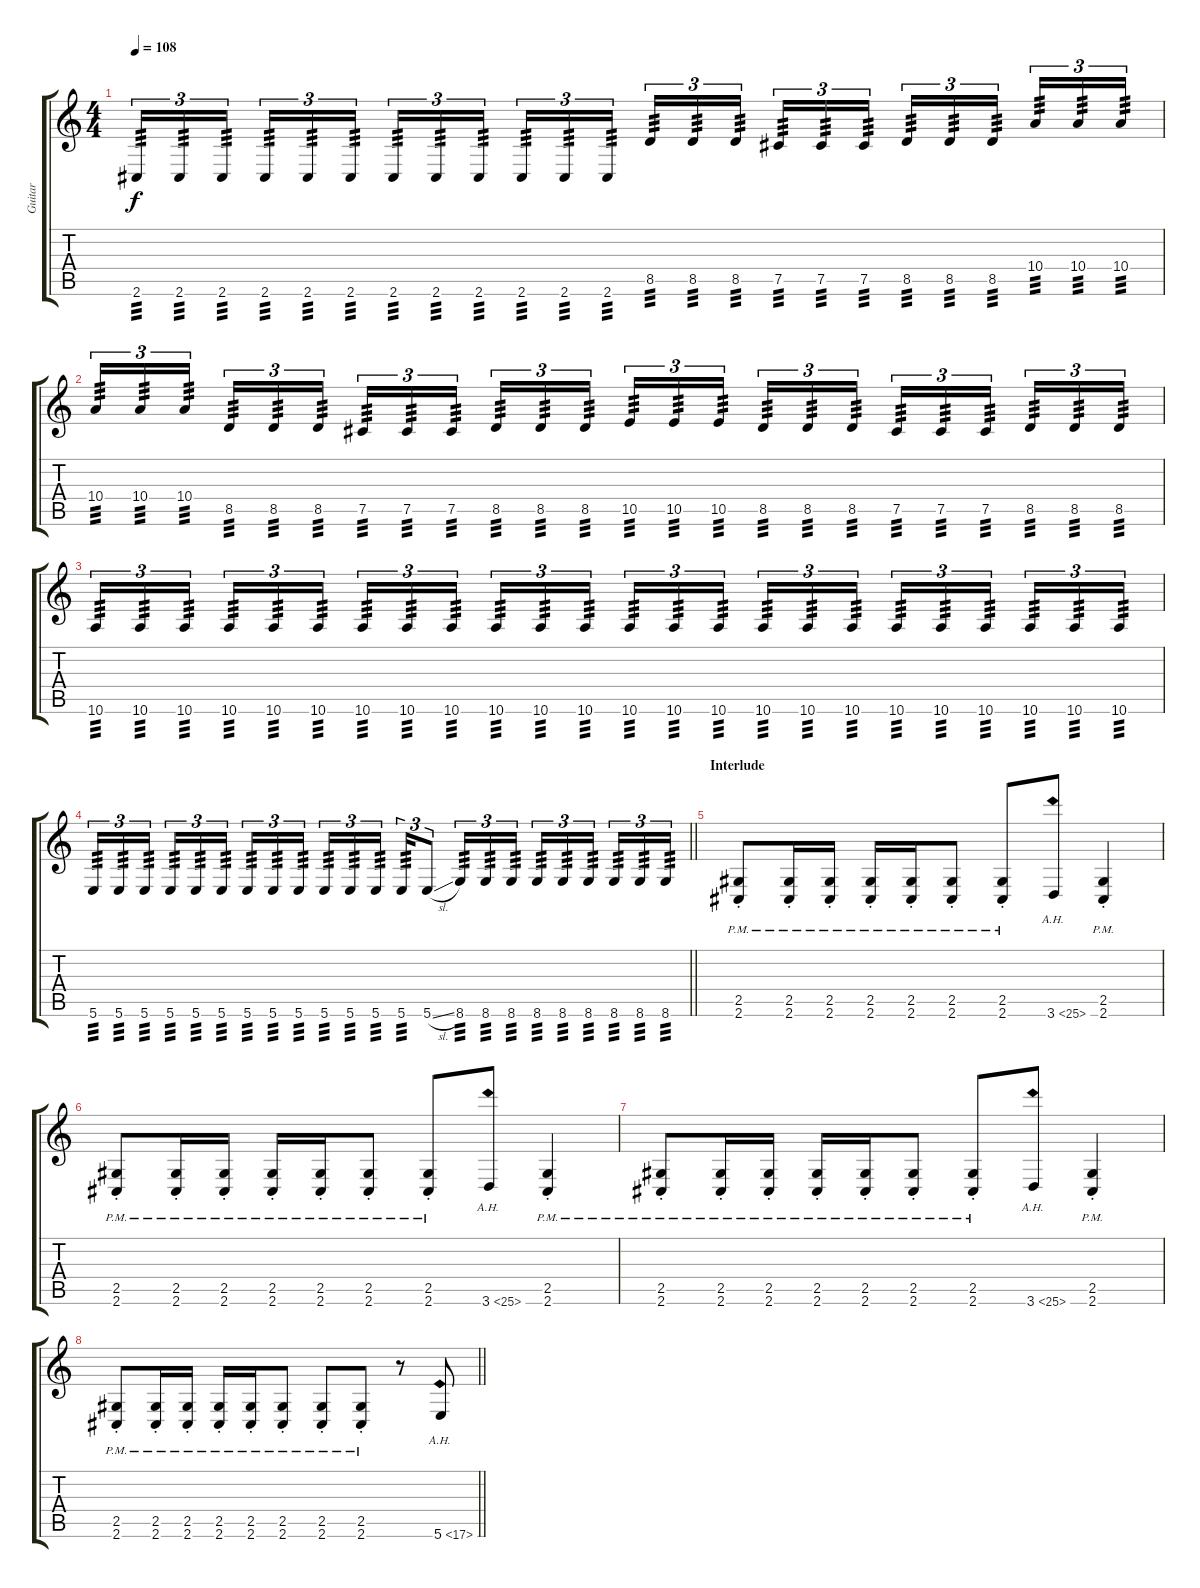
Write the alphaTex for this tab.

\track ("Guitar" "Guitar") {instrument distortionguitar}
\staff {score tabs}
\tuning (Db4 Ab3 E3 B2 Gb2 B1) {hide}
\ts (4 4)
\tempo 108
\clef g2
\ks c
2.6.16{tu (3 2) tp 3 dy f} 2.6.16{tu (3 2) tp 3} 2.6.16{tu (3 2) tp 3 beam splitsecondary} 2.6.16{tu (3 2) tp 3} 2.6.16{tu (3 2) tp 3} 2.6.16{tu (3 2) tp 3} 2.6.16{tu (3 2) tp 3} 2.6.16{tu (3 2) tp 3} 2.6.16{tu (3 2) tp 3 beam splitsecondary} 2.6.16{tu (3 2) tp 3} 2.6.16{tu (3 2) tp 3} 2.6.16{tu (3 2) tp 3} 8.5.16{tu (3 2) tp 3} 8.5.16{tu (3 2) tp 3} 8.5.16{tu (3 2) tp 3 beam splitsecondary} 7.5.16{tu (3 2) tp 3} 7.5.16{tu (3 2) tp 3} 7.5.16{tu (3 2) tp 3} 8.5.16{tu (3 2) tp 3} 8.5.16{tu (3 2) tp 3} 8.5.16{tu (3 2) tp 3 beam splitsecondary} 10.4.16{tu (3 2) tp 3} 10.4.16{tu (3 2) tp 3} 10.4.16{tu (3 2) tp 3} |
10.4.16{tu (3 2) tp 3} 10.4.16{tu (3 2) tp 3} 10.4.16{tu (3 2) tp 3 beam splitsecondary} 8.5.16{tu (3 2) tp 3} 8.5.16{tu (3 2) tp 3} 8.5.16{tu (3 2) tp 3} 7.5.16{tu (3 2) tp 3} 7.5.16{tu (3 2) tp 3} 7.5.16{tu (3 2) tp 3 beam splitsecondary} 8.5.16{tu (3 2) tp 3} 8.5.16{tu (3 2) tp 3} 8.5.16{tu (3 2) tp 3} 10.5.16{tu (3 2) tp 3} 10.5.16{tu (3 2) tp 3} 10.5.16{tu (3 2) tp 3 beam splitsecondary} 8.5.16{tu (3 2) tp 3} 8.5.16{tu (3 2) tp 3} 8.5.16{tu (3 2) tp 3} 7.5.16{tu (3 2) tp 3} 7.5.16{tu (3 2) tp 3} 7.5.16{tu (3 2) tp 3 beam splitsecondary} 8.5.16{tu (3 2) tp 3} 8.5.16{tu (3 2) tp 3} 8.5.16{tu (3 2) tp 3} |
10.6.16{tu (3 2) tp 3} 10.6.16{tu (3 2) tp 3} 10.6.16{tu (3 2) tp 3 beam splitsecondary} 10.6.16{tu (3 2) tp 3} 10.6.16{tu (3 2) tp 3} 10.6.16{tu (3 2) tp 3} 10.6.16{tu (3 2) tp 3} 10.6.16{tu (3 2) tp 3} 10.6.16{tu (3 2) tp 3 beam splitsecondary} 10.6.16{tu (3 2) tp 3} 10.6.16{tu (3 2) tp 3} 10.6.16{tu (3 2) tp 3} 10.6.16{tu (3 2) tp 3} 10.6.16{tu (3 2) tp 3} 10.6.16{tu (3 2) tp 3 beam splitsecondary} 10.6.16{tu (3 2) tp 3} 10.6.16{tu (3 2) tp 3} 10.6.16{tu (3 2) tp 3} 10.6.16{tu (3 2) tp 3} 10.6.16{tu (3 2) tp 3} 10.6.16{tu (3 2) tp 3 beam splitsecondary} 10.6.16{tu (3 2) tp 3} 10.6.16{tu (3 2) tp 3} 10.6.16{tu (3 2) tp 3} |
\barLineRight lightlight
5.6.16{tu (3 2) tp 3} 5.6.16{tu (3 2) tp 3} 5.6.16{tu (3 2) tp 3 beam splitsecondary} 5.6.16{tu (3 2) tp 3} 5.6.16{tu (3 2) tp 3} 5.6.16{tu (3 2) tp 3} 5.6.16{tu (3 2) tp 3} 5.6.16{tu (3 2) tp 3} 5.6.16{tu (3 2) tp 3 beam splitsecondary} 5.6.16{tu (3 2) tp 3} 5.6.16{tu (3 2) tp 3} 5.6.16{tu (3 2) tp 3} 5.6.16{tu (3 2) tp 3} 5.6{sl}.8{tu (3 2)} 8.6.16{tu (3 2) tp 3} 8.6.16{tu (3 2) tp 3} 8.6.16{tu (3 2) tp 3} 8.6.16{tu (3 2) tp 3} 8.6.16{tu (3 2) tp 3} 8.6.16{tu (3 2) tp 3 beam splitsecondary} 8.6.16{tu (3 2) tp 3} 8.6.16{tu (3 2) tp 3} 8.6.16{tu (3 2) tp 3} |
\section ("" "Interlude")
(2.5{pm st} 2.6{pm st}).8 (2.5{pm st} 2.6{pm st}).16 (2.5{pm st} 2.6{pm st}).16 (2.5{pm st} 2.6{pm st}).16 (2.5{pm st} 2.6{pm st}).16 (2.5{pm st} 2.6{pm st}).8 (2.5{pm st} 2.6{pm st}).8 3.6{ah 22}.8 (2.5{pm st} 2.6{pm st}).4 |
(2.5{pm st} 2.6{pm st}).8 (2.5{pm st} 2.6{pm st}).16 (2.5{pm st} 2.6{pm st}).16 (2.5{pm st} 2.6{pm st}).16 (2.5{pm st} 2.6{pm st}).16 (2.5{pm st} 2.6{pm st}).8 (2.5{pm st} 2.6{pm st}).8 3.6{ah 22}.8 (2.5{pm st} 2.6{pm st}).4 |
(2.5{pm st} 2.6{pm st}).8 (2.5{pm st} 2.6{pm st}).16 (2.5{pm st} 2.6{pm st}).16 (2.5{pm st} 2.6{pm st}).16 (2.5{pm st} 2.6{pm st}).16 (2.5{pm st} 2.6{pm st}).8 (2.5{pm st} 2.6{pm st}).8 3.6{ah 22}.8 (2.5{pm st} 2.6{pm st}).4 |
\barLineRight lightlight
(2.5{pm st} 2.6{pm st}).8 (2.5{pm st} 2.6{pm st}).16 (2.5{pm st} 2.6{pm st}).16 (2.5{pm st} 2.6{pm st}).16 (2.5{pm st} 2.6{pm st}).16 (2.5{pm st} 2.6{pm st}).8 (2.5{pm st} 2.6{pm st}).8 (2.5{pm st} 2.6{pm st}).8 r.8 5.6{ah 12}.8
